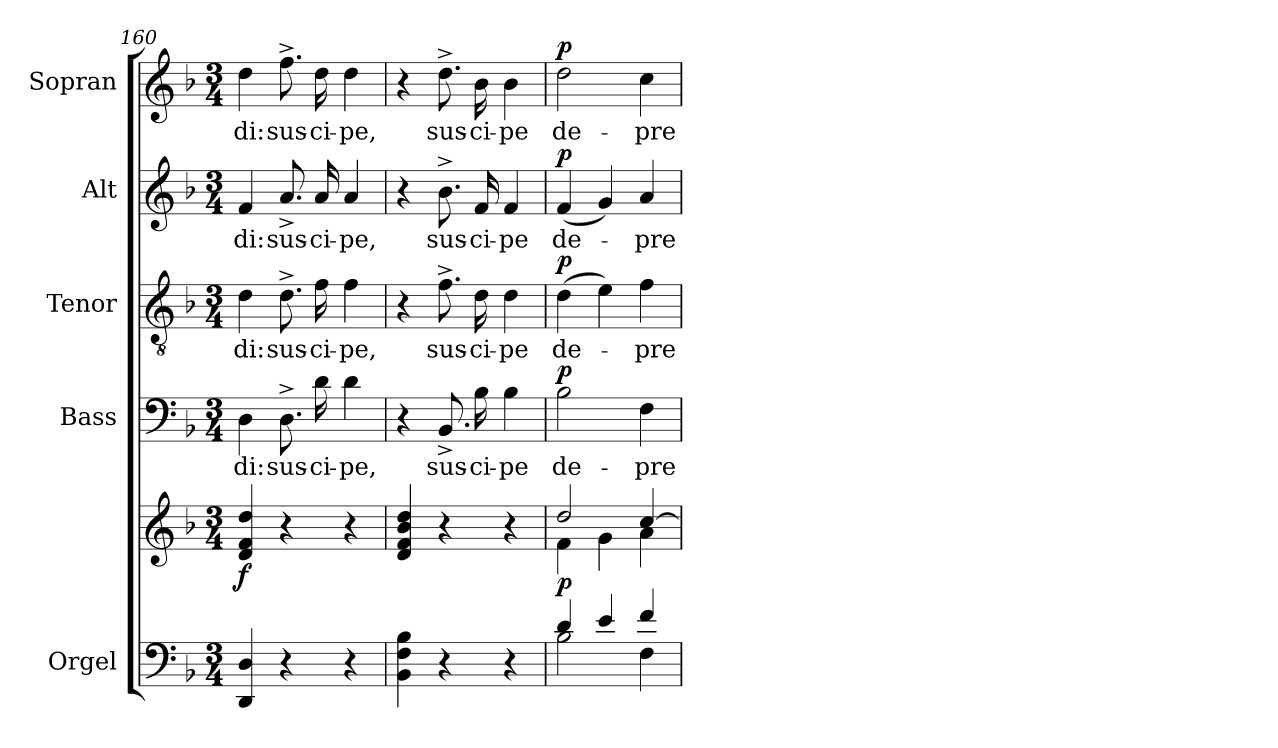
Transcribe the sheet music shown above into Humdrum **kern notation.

**kern	**kern	**dynam	**kern	**text	**dynam	**kern	**text	**dynam	**kern	**text	**dynam	**kern	**text	**dynam
*part5	*part5	*part5	*part4	*part4	*part4	*part3	*part3	*part3	*part2	*part2	*part2	*part1	*part1	*part1
*staff6	*staff5	*staff5/6	*staff4	*staff4	*staff4	*staff3	*staff3	*staff3	*staff2	*staff2	*staff2	*staff1	*staff1	*staff1
*I"Orgel	*	*	*I"Bass	*	*	*I"Tenor	*	*	*I"Alt	*	*	*I"Sopran	*	*
*I'Org.	*	*	*I'B.	*	*	*I'T.	*	*	*I'A.	*	*	*I'S.	*	*
*clefF4	*clefG2	*	*clefF4	*	*	*clefGv2	*	*	*clefG2	*	*	*clefG2	*	*
*k[b-]	*k[b-]	*	*k[b-]	*	*	*k[b-]	*	*	*k[b-]	*	*	*k[b-]	*	*
*F:	*F:	*	*F:	*	*	*F:	*	*	*F:	*	*	*F:	*	*
*M3/4	*M3/4	*	*M3/4	*	*	*M3/4	*	*	*M3/4	*	*	*M3/4	*	*
=160	=160	=160	=160	=160	=160	=160	=160	=160	=160	=160	=160	=160	=160	=160
!	!	!LO:DY:b	!	!LO:LY:b	!	!	!LO:LY:b	!	!	!LO:LY:b	!	!	!LO:LY:b	!
4DD/ 4D/	4d/ 4f/ 4dd/	f	4D\	-di:	.	4d\	-di:	.	4f/	-di:	.	4dd\	-di:	.
!	!	!	!	!LO:LY:b	!	!	!LO:LY:b	!	!	!LO:LY:b	!	!	!LO:LY:b	!
4r	4r	.	8.D^>\	sus-	.	8.d^>\	sus-	.	8.a^>/	sus-	.	8.ff^>\	sus-	.
!	!	!	!	!LO:LY:b	!	!	!LO:LY:b	!	!	!LO:LY:b	!	!	!LO:LY:b	!
.	.	.	16d\	-ci-	.	16f\	-ci-	.	16a/	-ci-	.	16dd\	-ci-	.
!	!	!	!	!LO:LY:b	!	!	!LO:LY:b	!	!	!LO:LY:b	!	!	!LO:LY:b	!
4r	4r	.	4d\	-pe,	.	4f\	-pe,	.	4a/	-pe,	.	4dd\	-pe,	.
=161	=161	=161	=161	=161	=161	=161	=161	=161	=161	=161	=161	=161	=161	=161
4BB-\ 4F\ 4B-\	4d/ 4f/ 4b-/ 4dd/	.	4r	.	.	4r	.	.	4r	.	.	4r	.	.
!	!	!	!	!LO:LY:b	!	!	!LO:LY:b	!	!	!LO:LY:b	!	!	!LO:LY:b	!
4r	4r	.	8.BB-^>/	sus-	.	8.f^>\	sus-	.	8.b-^>\	sus-	.	8.dd^>\	sus-	.
!	!	!	!	!LO:LY:b	!	!	!LO:LY:b	!	!	!LO:LY:b	!	!	!LO:LY:b	!
.	.	.	16B-\	-ci-	.	16d\	-ci-	.	16f/	-ci-	.	16b-\	-ci-	.
!	!	!	!	!LO:LY:b	!	!	!LO:LY:b	!	!	!LO:LY:b	!	!	!LO:LY:b	!
4r	4r	.	4B-\	-pe	.	4d\	-pe	.	4f/	-pe	.	4b-\	-pe	.
=162	=162	=162	=162	=162	=162	=162	=162	=162	=162	=162	=162	=162	=162	=162
*^	*^	*	*	*	*	*	*	*	*	*	*	*	*	*
!	!	!	!	!LO:DY:b	!	!LO:LY:b	!LO:DY:a	!	!LO:LY:b	!LO:DY:a	!	!LO:LY:b	!LO:DY:a	!	!LO:LY:b	!LO:DY:a
4d/	2B-\	2dd/	4f\	p	2B-\	de-	p	(>4d\	de-	p	(<4f/	de-	p	2dd\	de-	p
4e/	.	.	4g\	.	.	.	.	4e\)	.	.	4g/)	.	.	.	.	.
!	!	!	!	!	!	!LO:LY:b	!	!	!LO:LY:b	!	!	!LO:LY:b	!	!	!LO:LY:b	!
4f/	4F\	[>4cc/	4a\	.	4F\	-pre-	.	4f\	-pre-	.	4a/	-pre-	.	4cc\	-pre-	.
*v	*v	*	*	*	*	*	*	*	*	*	*	*	*	*	*	*
*	*v	*v	*	*	*	*	*	*	*	*	*	*	*	*	*
=	=	=	=	=	=	=	=	=	=	=	=	=	=	=
*-	*-	*-	*-	*-	*-	*-	*-	*-	*-	*-	*-	*-	*-	*-
